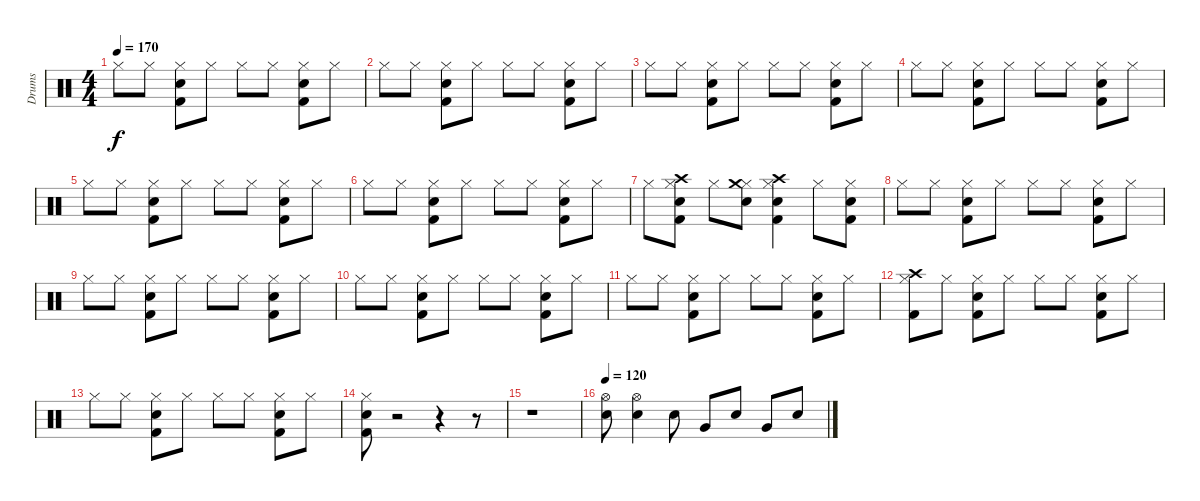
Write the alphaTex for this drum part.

\track ("Drums" "Drums") {instrument percussion}
\staff {score}
\articulation defaults
\ts (4 4)
\tempo 170
\clef neutral
\ks c "Hi-Hat (closed)".8{dy f} "Hi-Hat (closed)".8
("Hi-Hat (closed)" "Snare (hit) 2" "Kick (hit) 2").8 "Hi-Hat (closed)".8 "Hi-Hat (closed)".8 "Hi-Hat (closed)".8 ("Hi-Hat (closed)" "Snare (hit) 2" "Kick (hit) 2").8 "Hi-Hat (closed)".8 |
"Hi-Hat (closed)".8 "Hi-Hat (closed)".8 ("Hi-Hat (closed)" "Snare (hit) 2" "Kick (hit) 2").8 "Hi-Hat (closed)".8 "Hi-Hat (closed)".8 "Hi-Hat (closed)".8 ("Hi-Hat (closed)" "Snare (hit) 2" "Kick (hit) 2").8 "Hi-Hat (closed)".8 |
"Hi-Hat (closed)".8 "Hi-Hat (closed)".8 ("Hi-Hat (closed)" "Snare (hit) 2" "Kick (hit) 2").8 "Hi-Hat (closed)".8 "Hi-Hat (closed)".8 "Hi-Hat (closed)".8 ("Hi-Hat (closed)" "Snare (hit) 2" "Kick (hit) 2").8 "Hi-Hat (closed)".8 |
"Hi-Hat (closed)".8 "Hi-Hat (closed)".8 ("Hi-Hat (closed)" "Snare (hit) 2" "Kick (hit) 2").8 "Hi-Hat (closed)".8 "Hi-Hat (closed)".8 "Hi-Hat (closed)".8 ("Hi-Hat (closed)" "Snare (hit) 2" "Kick (hit) 2").8 "Hi-Hat (closed)".8 |
"Hi-Hat (closed)".8 "Hi-Hat (closed)".8 ("Hi-Hat (closed)" "Snare (hit) 2" "Kick (hit) 2").8 "Hi-Hat (closed)".8 "Hi-Hat (closed)".8 "Hi-Hat (closed)".8 ("Hi-Hat (closed)" "Snare (hit) 2" "Kick (hit) 2").8 "Hi-Hat (closed)".8 |
"Hi-Hat (closed)".8 "Hi-Hat (closed)".8 ("Hi-Hat (closed)" "Snare (hit) 2" "Kick (hit) 2").8 "Hi-Hat (closed)".8 "Hi-Hat (closed)".8 "Hi-Hat (closed)".8 ("Hi-Hat (closed)" "Snare (hit) 2" "Kick (hit) 2").8 "Hi-Hat (closed)".8 |
"Hi-Hat (closed)".8 ("Crash high (hit)" "Hi-Hat (closed)" "Snare (hit) 2" "Kick (hit) 2").8 "Hi-Hat (closed)".8 ("Hi-Hat (closed)" "Snare (hit) 2" "Crash medium (hit)").8 ("Crash high (hit)" "Hi-Hat (closed)" "Snare (hit) 2" "Kick (hit) 2").4 "Hi-Hat (closed)".8 ("Hi-Hat (closed)" "Snare (hit) 2" "Kick (hit) 2").8 |
"Hi-Hat (closed)".8 "Hi-Hat (closed)".8 ("Hi-Hat (closed)" "Snare (hit) 2" "Kick (hit) 2").8 "Hi-Hat (closed)".8 "Hi-Hat (closed)".8 "Hi-Hat (closed)".8 ("Hi-Hat (closed)" "Snare (hit) 2" "Kick (hit) 2").8 "Hi-Hat (closed)".8 |
"Hi-Hat (closed)".8 "Hi-Hat (closed)".8 ("Hi-Hat (closed)" "Snare (hit) 2" "Kick (hit) 2").8 "Hi-Hat (closed)".8 "Hi-Hat (closed)".8 "Hi-Hat (closed)".8 ("Hi-Hat (closed)" "Snare (hit) 2" "Kick (hit) 2").8 "Hi-Hat (closed)".8 |
"Hi-Hat (closed)".8 "Hi-Hat (closed)".8 ("Hi-Hat (closed)" "Snare (hit) 2" "Kick (hit) 2").8 "Hi-Hat (closed)".8 "Hi-Hat (closed)".8 "Hi-Hat (closed)".8 ("Hi-Hat (closed)" "Snare (hit) 2" "Kick (hit) 2").8 "Hi-Hat (closed)".8 |
"Hi-Hat (closed)".8 "Hi-Hat (closed)".8 ("Hi-Hat (closed)" "Snare (hit) 2" "Kick (hit) 2").8 "Hi-Hat (closed)".8 "Hi-Hat (closed)".8 "Hi-Hat (closed)".8 ("Hi-Hat (closed)" "Snare (hit) 2" "Kick (hit) 2").8 "Hi-Hat (closed)".8 |
("Crash high (hit)" "Hi-Hat (closed)" "Kick (hit) 2").8 "Hi-Hat (closed)".8 ("Hi-Hat (closed)" "Snare (hit) 2" "Kick (hit) 2").8 "Hi-Hat (closed)".8 "Hi-Hat (closed)".8 "Hi-Hat (closed)".8 ("Hi-Hat (closed)" "Snare (hit) 2" "Kick (hit) 2").8 "Hi-Hat (closed)".8 |
"Hi-Hat (closed)".8 "Hi-Hat (closed)".8 ("Hi-Hat (closed)" "Snare (hit) 2" "Kick (hit) 2").8 "Hi-Hat (closed)".8 "Hi-Hat (closed)".8 "Hi-Hat (closed)".8 ("Hi-Hat (closed)" "Snare (hit) 2" "Kick (hit) 2").8 "Hi-Hat (closed)".8 |
("Hi-Hat (closed)" "Snare (hit) 2" "Kick (hit) 2").8 r.2 r.4 r.8 |
r.1 |
\tempo 120
("Snare (hit) 2" "Hi-Hat (open)").8 ("Snare (hit) 2" "Hi-Hat (open)").4 "Snare (hit) 2".8 "Very Low Tom (hit)".8 "Snare (hit) 2".8 "Very Low Tom (hit)".8 "Snare (hit) 2".8
